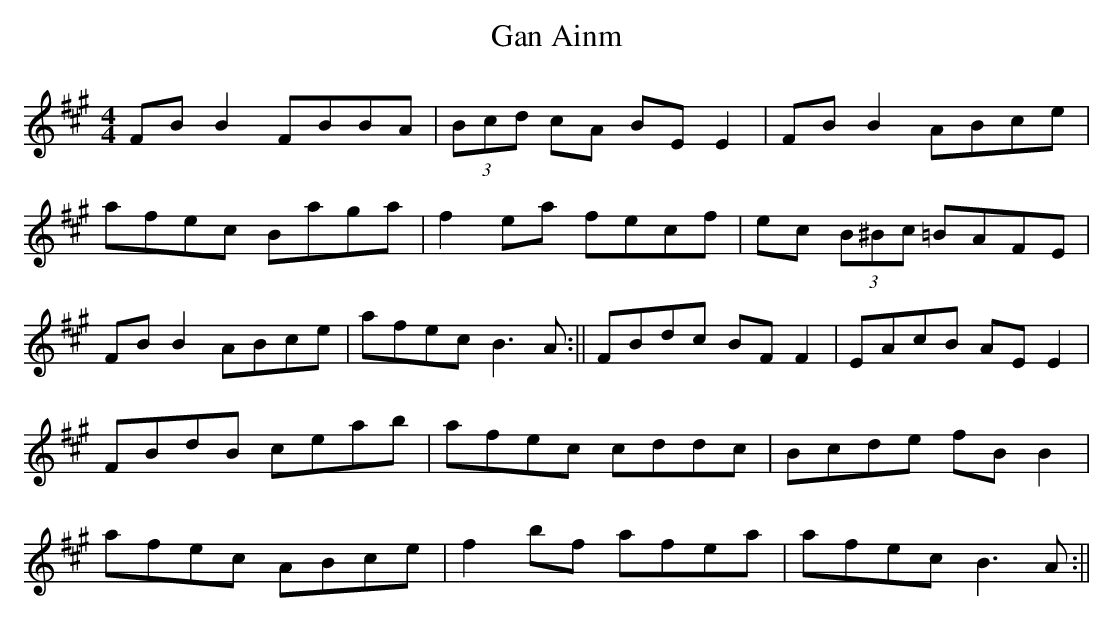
X:1
T:Gan Ainm
M:4/4
L:1/8
K:A
FBB2 FBBA|(3Bcd cA BEE2|FBB2 ABce|afec Baga|\
f2ea fecf|ec (3B^Bc =BAFE|FBB2 ABce|afec B3A:||\
FBdc BFF2|EAcB AEE2|FBdB ceab|afec cddc|\
Bcde fBB2|afec ABce|f2bf afea|afec B3A:||
